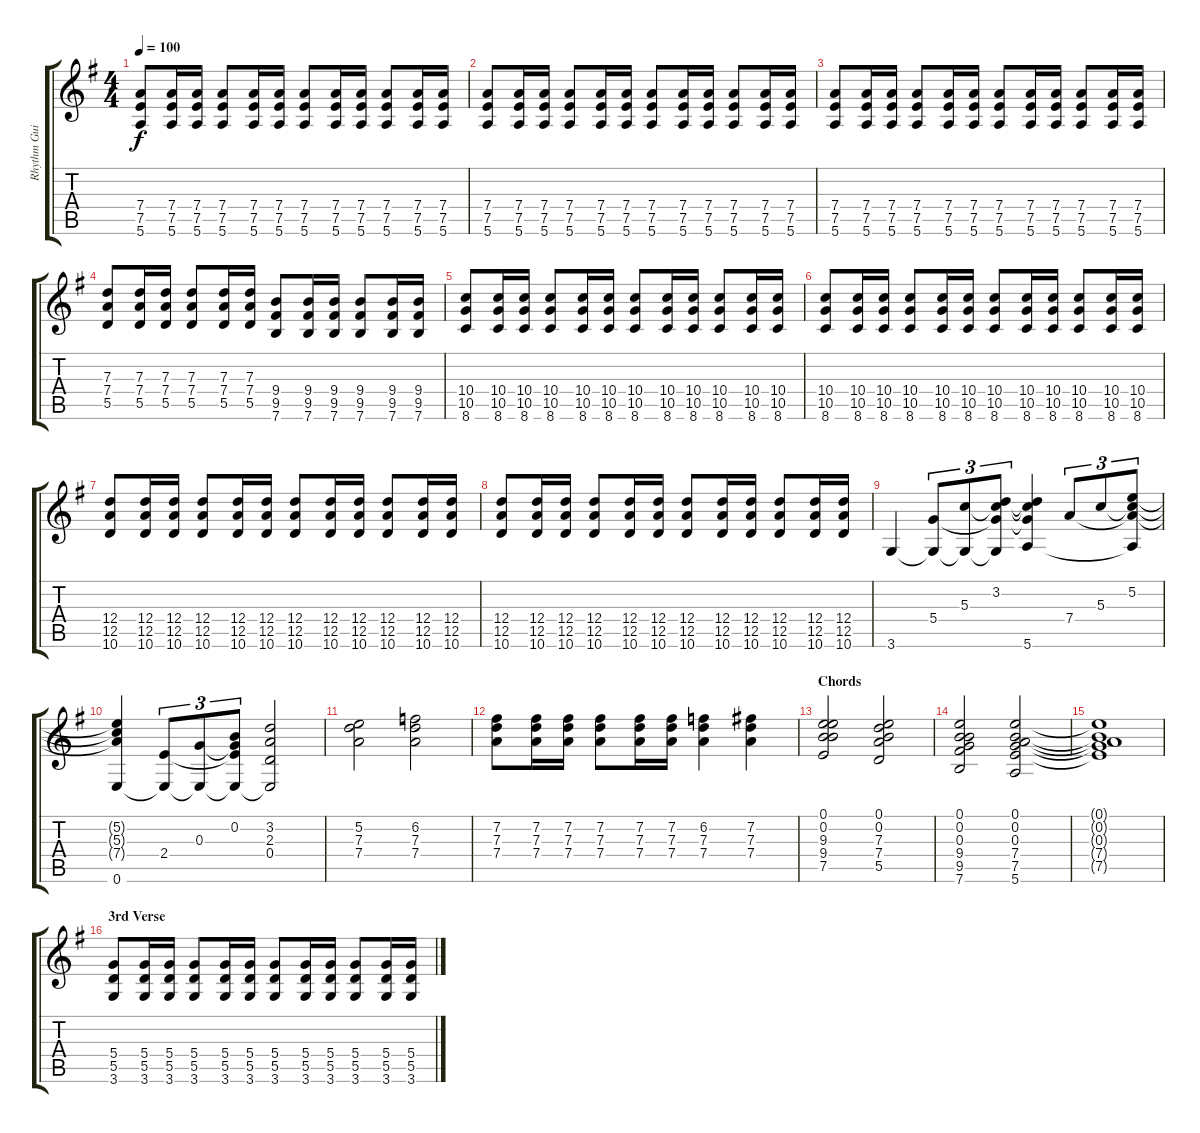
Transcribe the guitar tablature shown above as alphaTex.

\track ("Rhythm Guitar" "Rhythm Gui") {instrument overdrivenguitar}
\staff {score tabs}
\tuning (E4 B3 G3 D3 A2 E2) {hide}
\ts (4 4)
\tempo 100
\clef g2
\ks eminor
(7.4 7.5 5.6).8{dy f} (7.4 7.5 5.6).16 (7.4 7.5 5.6).16 (7.4 7.5 5.6).8 (7.4 7.5 5.6).16 (7.4 7.5 5.6).16 (7.4 7.5 5.6).8 (7.4 7.5 5.6).16 (7.4 7.5 5.6).16 (7.4 7.5 5.6).8 (7.4 7.5 5.6).16 (7.4 7.5 5.6).16 |
(7.4 7.5 5.6).8 (7.4 7.5 5.6).16 (7.4 7.5 5.6).16 (7.4 7.5 5.6).8 (7.4 7.5 5.6).16 (7.4 7.5 5.6).16 (7.4 7.5 5.6).8 (7.4 7.5 5.6).16 (7.4 7.5 5.6).16 (7.4 7.5 5.6).8 (7.4 7.5 5.6).16 (7.4 7.5 5.6).16 |
(7.4 7.5 5.6).8 (7.4 7.5 5.6).16 (7.4 7.5 5.6).16 (7.4 7.5 5.6).8 (7.4 7.5 5.6).16 (7.4 7.5 5.6).16 (7.4 7.5 5.6).8 (7.4 7.5 5.6).16 (7.4 7.5 5.6).16 (7.4 7.5 5.6).8 (7.4 7.5 5.6).16 (7.4 7.5 5.6).16 |
(7.3 7.4 5.5).8 (7.3 7.4 5.5).16 (7.3 7.4 5.5).16 (7.3 7.4 5.5).8 (7.3 7.4 5.5).16 (7.3 7.4 5.5).16 (9.4 9.5 7.6).8 (9.4 9.5 7.6).16 (9.4 9.5 7.6).16 (9.4 9.5 7.6).8 (9.4 9.5 7.6).16 (9.4 9.5 7.6).16 |
(10.4 10.5 8.6).8 (10.4 10.5 8.6).16 (10.4 10.5 8.6).16 (10.4 10.5 8.6).8 (10.4 10.5 8.6).16 (10.4 10.5 8.6).16 (10.4 10.5 8.6).8 (10.4 10.5 8.6).16 (10.4 10.5 8.6).16 (10.4 10.5 8.6).8 (10.4 10.5 8.6).16 (10.4 10.5 8.6).16 |
(10.4 10.5 8.6).8 (10.4 10.5 8.6).16 (10.4 10.5 8.6).16 (10.4 10.5 8.6).8 (10.4 10.5 8.6).16 (10.4 10.5 8.6).16 (10.4 10.5 8.6).8 (10.4 10.5 8.6).16 (10.4 10.5 8.6).16 (10.4 10.5 8.6).8 (10.4 10.5 8.6).16 (10.4 10.5 8.6).16 |
(12.4 12.5 10.6).8 (12.4 12.5 10.6).16 (12.4 12.5 10.6).16 (12.4 12.5 10.6).8 (12.4 12.5 10.6).16 (12.4 12.5 10.6).16 (12.4 12.5 10.6).8 (12.4 12.5 10.6).16 (12.4 12.5 10.6).16 (12.4 12.5 10.6).8 (12.4 12.5 10.6).16 (12.4 12.5 10.6).16 |
(12.4 12.5 10.6).8 (12.4 12.5 10.6).16 (12.4 12.5 10.6).16 (12.4 12.5 10.6).8 (12.4 12.5 10.6).16 (12.4 12.5 10.6).16 (12.4 12.5 10.6).8 (12.4 12.5 10.6).16 (12.4 12.5 10.6).16 (12.4 12.5 10.6).8 (12.4 12.5 10.6).16 (12.4 12.5 10.6).16 |
3.6.4 (5.4 3.6{t}).8{tu (3 2)} (5.3 3.6{t}).8{tu (3 2)} (3.2 5.3{t} 5.4{t} 3.6{t}).8{tu (3 2)} (3.2{t} 5.3{t} 5.4{t} 5.6).4 7.4.8{tu (3 2)} 5.3.8{tu (3 2)} (5.2 5.3{t} 7.4{t} 5.6{t}).8{tu (3 2)} |
(5.2{t} 5.3{t} 7.4{t} 0.6).4 (2.4 0.6{t}).8{tu (3 2)} (0.3 0.6{t}).8{tu (3 2)} (0.2 0.3{t} 2.4{t} 0.6{t}).8{tu (3 2)} (3.2 2.3 0.4 0.6{t}).2 |
(5.2 7.3 7.4).2 (6.2 7.3 7.4).2 |
(7.2 7.3 7.4).8 (7.2 7.3 7.4).16 (7.2 7.3 7.4).16 (7.2 7.3 7.4).8 (7.2 7.3 7.4).16 (7.2 7.3 7.4).16 (6.2 7.3 7.4).4 (7.2 7.3 7.4).4 |
\section ("" "Chords")
(0.1 0.2 9.3 9.4 7.5).2{volume 16} (0.1 0.2 7.3 7.4 5.5).2 |
(0.1 0.2 0.3 9.4 9.5 7.6).2 (0.1 0.2 0.3 7.4 7.5 5.6).2 |
(0.1{t} 0.2{t} 0.3{t} 7.4{t} 7.5{t}).1 |
\section ("" "3rd Verse")
(5.4 5.5 3.6).8{volume 12} (5.4 5.5 3.6).16 (5.4 5.5 3.6).16 (5.4 5.5 3.6).8 (5.4 5.5 3.6).16 (5.4 5.5 3.6).16 (5.4 5.5 3.6).8 (5.4 5.5 3.6).16 (5.4 5.5 3.6).16 (5.4 5.5 3.6).8 (5.4 5.5 3.6).16 (5.4 5.5 3.6).16
